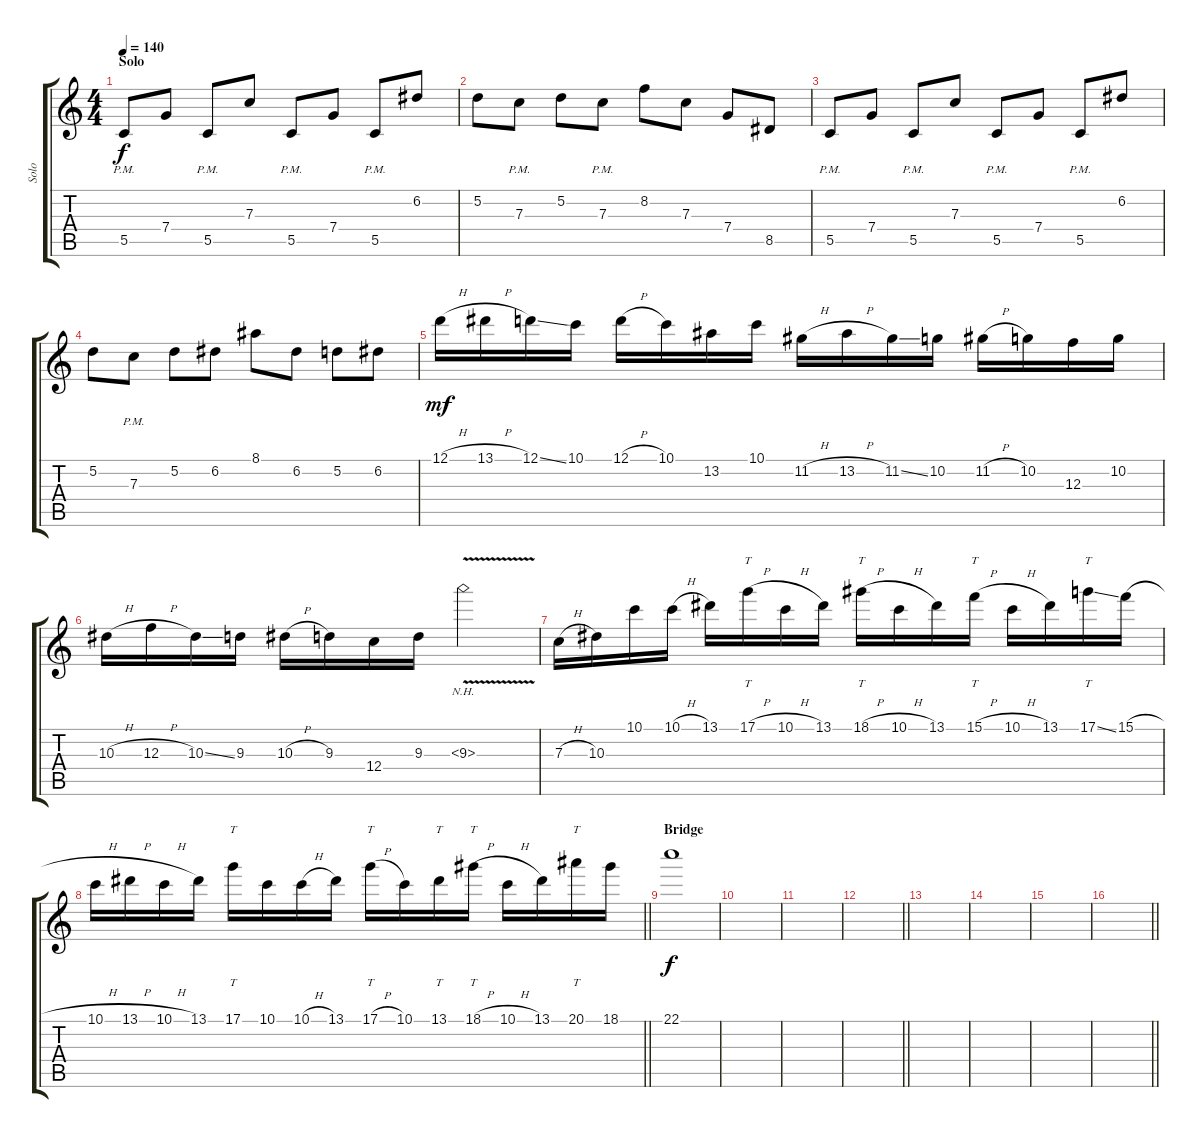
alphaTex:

\track ("Solo" "Solo") {instrument overdrivenguitar}
\staff {score tabs}
\tuning (D4 A3 F3 C3 G2 C2) {hide}
\ts (4 4)
\section ("" "Solo")
\tempo 140
\clef g2
\ks c
5.5{pm}.8{dy f} 7.4.8 5.5{pm}.8 7.3.8 5.5{pm}.8 7.4.8 5.5{pm}.8 6.2.8 |
5.2.8 7.3{pm}.8 5.2.8 7.3{pm}.8 8.2.8 7.3.8 7.4.8 8.5.8 |
5.5{pm}.8 7.4.8 5.5{pm}.8 7.3.8 5.5{pm}.8 7.4.8 5.5{pm}.8 6.2.8 |
5.2.8 7.3{pm}.8 5.2.8 6.2.8 8.1.8 6.2.8 5.2.8 6.2.8 |
12.1{h}.16{dy mf} 13.1{h}.16 12.1{ss}.16 10.1.16 12.1{h}.16 10.1.16 13.2.16 10.1.16 11.2{h}.16 13.2{h}.16 11.2{ss}.16 10.2.16 11.2{h}.16 10.2.16 12.3.16 10.2.16 |
10.3{h}.16 12.3{h}.16 10.3{ss}.16 9.3.16 10.3{h}.16 9.3.16 12.4.16 9.3.16 9.3{nh v}.2 |
7.3{h}.16 10.3.16 10.1.16 10.1{h}.16 13.1.16 17.1{h}.16{tt} 10.1{h}.16 13.1.16 18.1{h}.16{tt} 10.1{h}.16 13.1.16 15.1{h}.16{tt} 10.1{h}.16 13.1.16 17.1{ss}.16{tt} 15.1{h}.16 |
\barLineRight lightlight
10.1{h}.16 13.1{h}.16 10.1{h}.16 13.1.16 17.1.16{tt} 10.1.16 10.1{h}.16 13.1.16 17.1{h}.16{tt} 10.1.16 13.1.16{tt} 18.1{h}.16{tt} 10.1{h}.16 13.1.16 20.1.16{tt} 18.1.16 |
\section ("" "Bridge")
22.1.1{dy f} |
|
|
\barLineRight lightlight
|
|
|
|
\barLineRight lightlight
